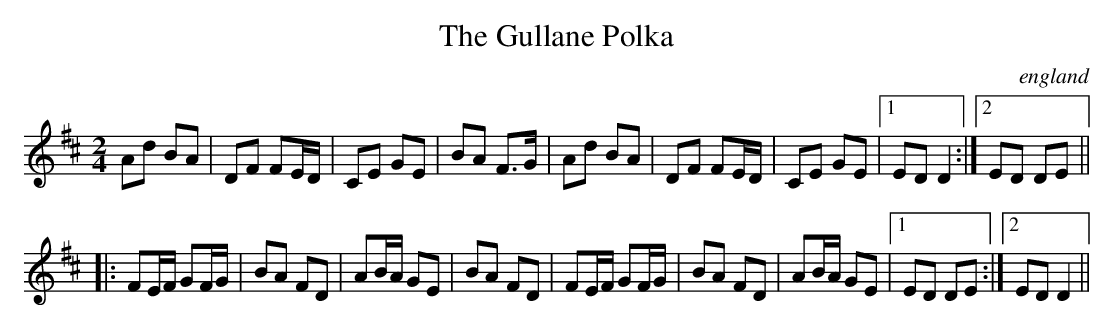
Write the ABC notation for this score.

X:1
T:Gullane Polka, The
O:england
M:2/4
L:1/8
K:D
Ad BA|DF FE/D/|CE GE|BA F>G|Ad BA|DF FE/D/|CE GE|1 ED D2:|2 ED DE||
|:FE/F/ GF/G/|BA FD|AB/A/ GE|BA FD|FE/F/ GF/G/|BA FD|AB/A/ GE|1 ED DE:|2 ED D2||
